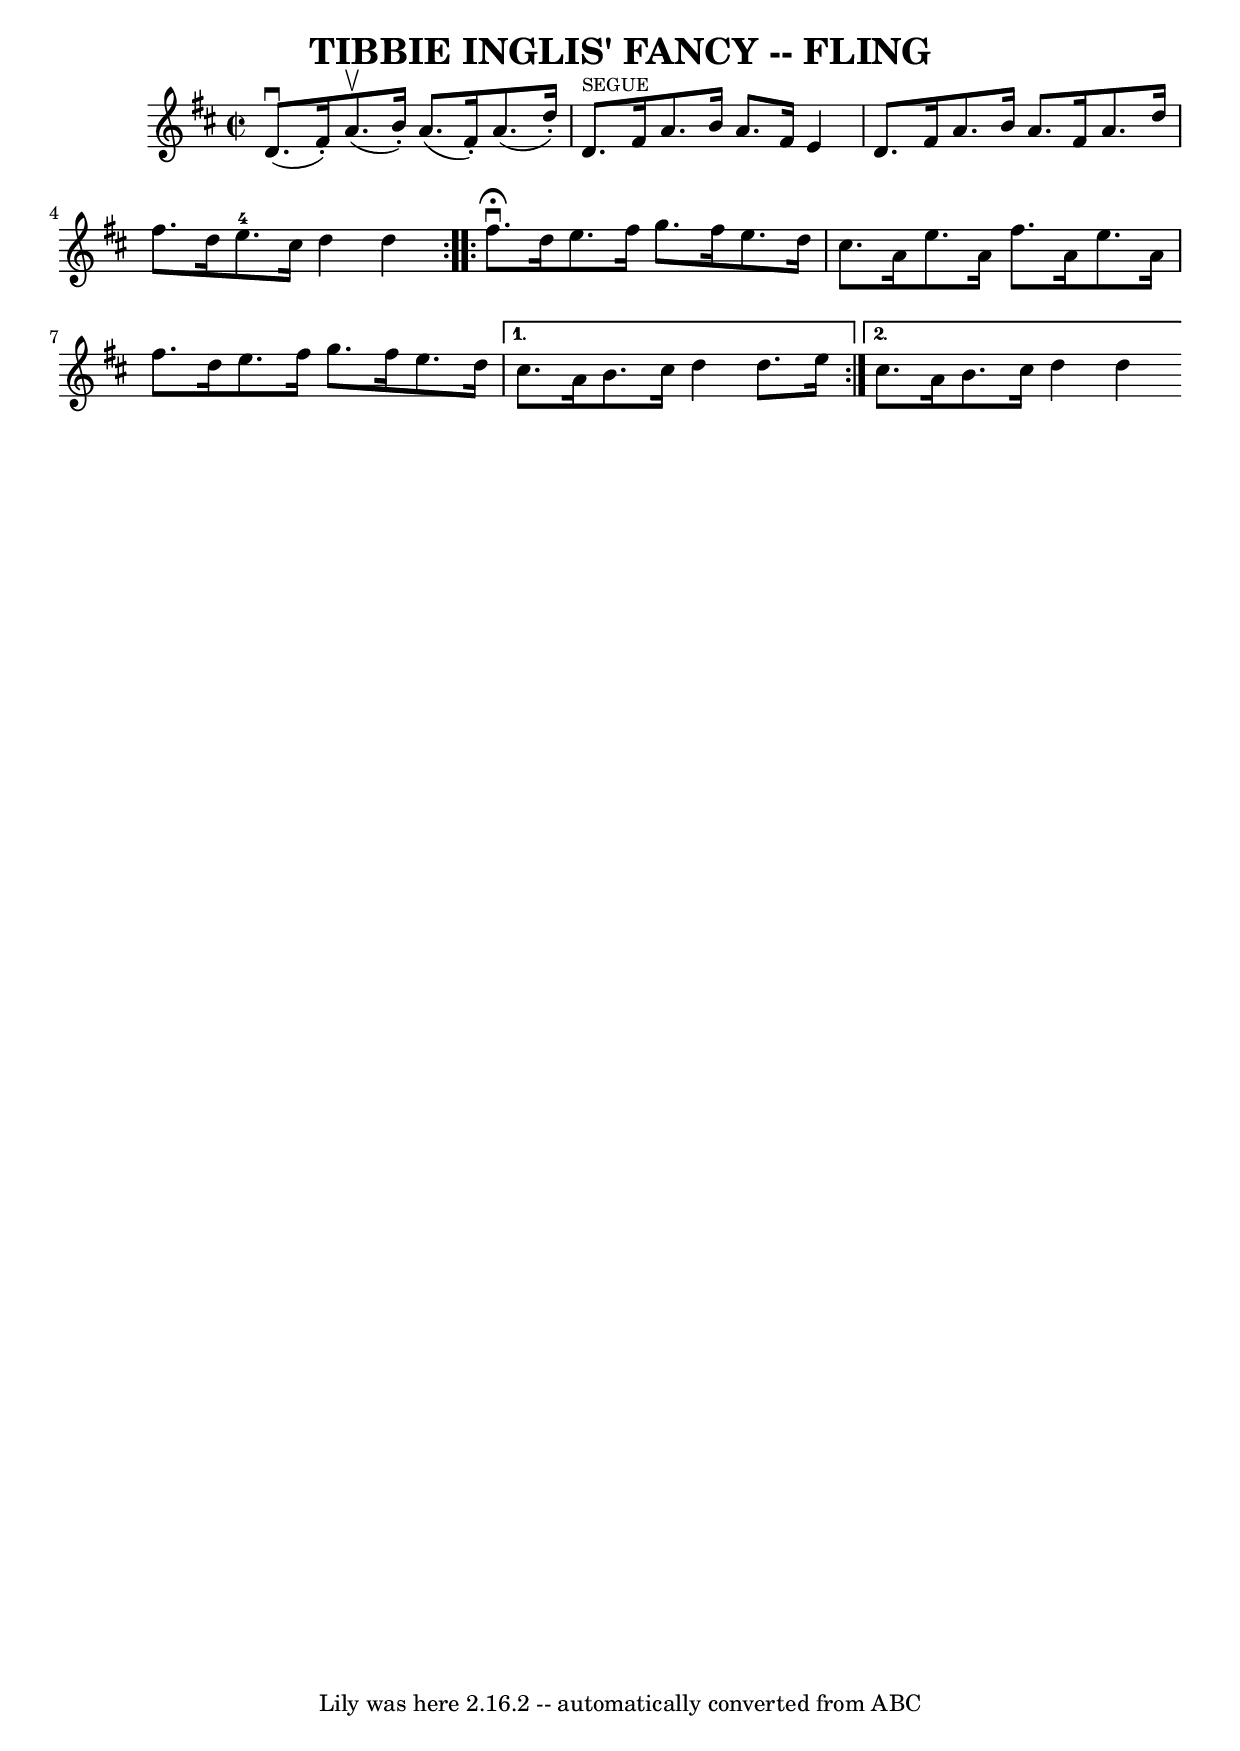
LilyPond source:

\version "2.16.2"
\include "Mammoth.ily"
\header {
  %% book = "Ryan's Mammoth Collection of Fiddle Tunes"
  crossRefNumber = "1"
  footnotes = ""
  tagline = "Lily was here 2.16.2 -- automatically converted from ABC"
  title = "TIBBIE INGLIS' FANCY -- FLING"

}
voicedefault =  {


  \override Staff.TimeSignature #'style = #'C
  \time 2/2 
  \key d \major
  
  \repeat volta 2 {
    d'8. (^\downbow fis'16-.)      a'8. (^\upbow b'16-.) a'8. (fis'16-.) a'8. (d''16-.)     |
    d'8.^\segue fis'16 a'8. b'16 a'8. fis'16 e'4       |
    d'8. fis'16 a'8. b'16 a'8. fis'16 a'8. d''16   |
    fis''8. d''16 e''8.-4 cis''16 d''4 d''4    
  }     

  \repeat volta 2 {
    fis''8.^\fermata^\downbow d''16 e''8. fis''16         g''8. fis''16 e''8. d''16     |
    cis''8. a'16 e''8.         a'16 fis''8. a'16 e''8. a'16     |
    fis''8. d''16    
    e''8. fis''16 g''8. fis''16 e''8. d''16    
  } \alternative{{   
    cis''8. a'16 b'8. cis''16 d''4 d''8. e''16    
  } { cis''8.          a'16 b'8. cis''16 d''4 d''4    <<   \bar " |."  >>   
    }
	       }

}

\score{
  <<

    \context Staff="default"
    {
      \voicedefault 
      
    }

  >>
  \layout {
    
  }
  \midi {
  }

}
